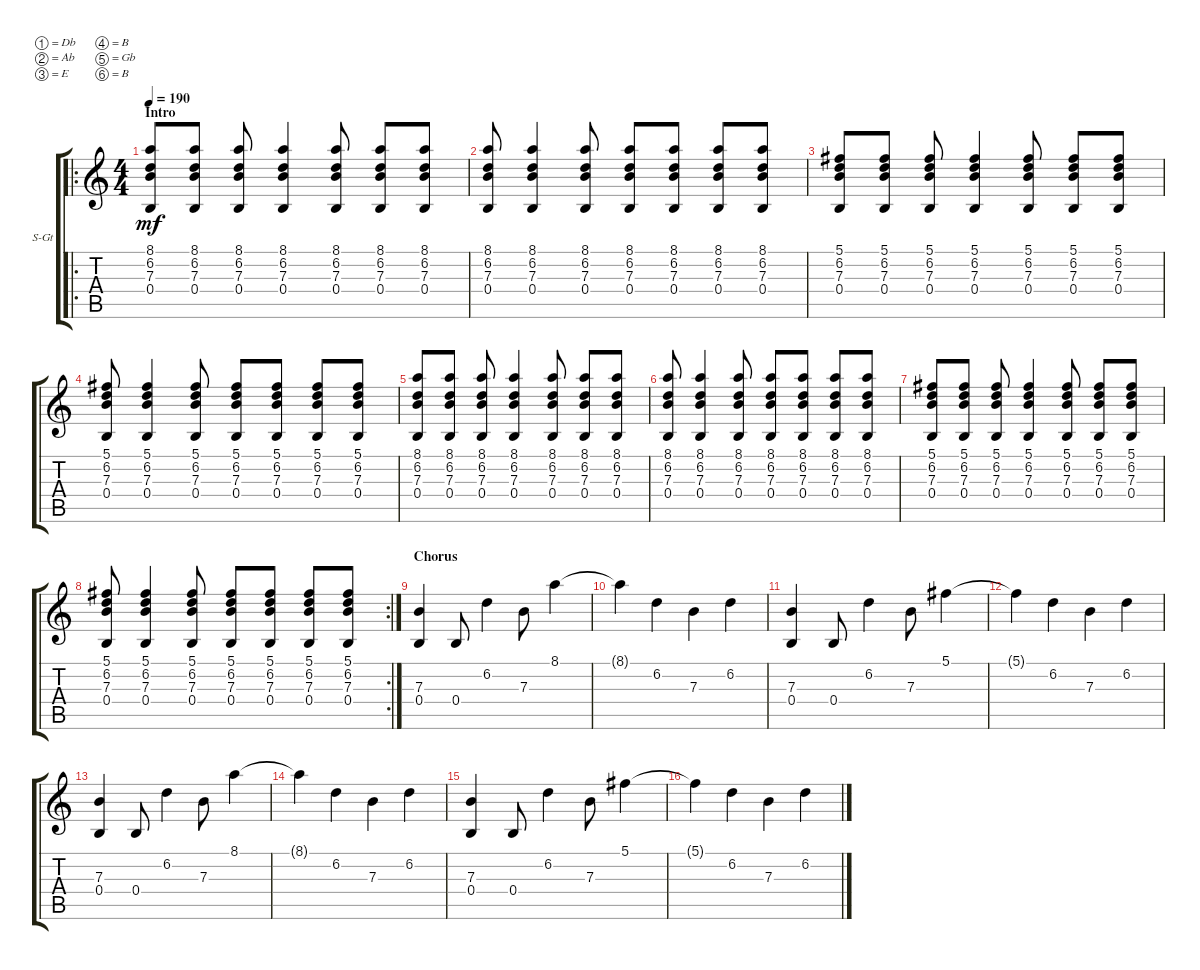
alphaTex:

\bracketExtendMode groupsimilarinstruments
\firstSystemTrackNameOrientation horizontal
\otherSystemsTrackNameOrientation horizontal
\track ("Dan Clean" "S-Gt") {instrument acousticguitarsteel}
\staff {score tabs}
\tuning (Db4 Ab3 E3 B2 Gb2 B1)
\ro
\ts (4 4)
\beaming (8 2 2 2 2)
\section ("" "Intro")
\tempo 190
\clef g2
\ks c
(8.1 6.2 7.3 0.4).8{dy mf instrument acousticguitarsteel} (8.1 6.2 7.3 0.4).8 (8.1 6.2 7.3 0.4).8 (8.1 6.2 7.3 0.4).4 (8.1 6.2 7.3 0.4).8 (8.1 6.2 7.3 0.4).8 (8.1 6.2 7.3 0.4).8 |
(8.1 6.2 7.3 0.4).8 (8.1 6.2 7.3 0.4).4 (8.1 6.2 7.3 0.4).8 (8.1 6.2 7.3 0.4).8 (8.1 6.2 7.3 0.4).8 (8.1 6.2 7.3 0.4).8 (8.1 6.2 7.3 0.4).8 |
(5.1 6.2 7.3 0.4).8 (5.1 6.2 7.3 0.4).8 (5.1 6.2 7.3 0.4).8 (5.1 6.2 7.3 0.4).4 (5.1 6.2 7.3 0.4).8 (5.1 6.2 7.3 0.4).8 (5.1 6.2 7.3 0.4).8 |
(5.1 6.2 7.3 0.4).8 (5.1 6.2 7.3 0.4).4 (5.1 6.2 7.3 0.4).8 (5.1 6.2 7.3 0.4).8 (5.1 6.2 7.3 0.4).8 (5.1 6.2 7.3 0.4).8 (5.1 6.2 7.3 0.4).8 |
(8.1 6.2 7.3 0.4).8 (8.1 6.2 7.3 0.4).8 (8.1 6.2 7.3 0.4).8 (8.1 6.2 7.3 0.4).4 (8.1 6.2 7.3 0.4).8 (8.1 6.2 7.3 0.4).8 (8.1 6.2 7.3 0.4).8 |
(8.1 6.2 7.3 0.4).8 (8.1 6.2 7.3 0.4).4 (8.1 6.2 7.3 0.4).8 (8.1 6.2 7.3 0.4).8 (8.1 6.2 7.3 0.4).8 (8.1 6.2 7.3 0.4).8 (8.1 6.2 7.3 0.4).8 |
(5.1 6.2 7.3 0.4).8 (5.1 6.2 7.3 0.4).8 (5.1 6.2 7.3 0.4).8 (5.1 6.2 7.3 0.4).4 (5.1 6.2 7.3 0.4).8 (5.1 6.2 7.3 0.4).8 (5.1 6.2 7.3 0.4).8 |
\rc 2
(5.1 6.2 7.3 0.4).8 (5.1 6.2 7.3 0.4).4 (5.1 6.2 7.3 0.4).8 (5.1 6.2 7.3 0.4).8 (5.1 6.2 7.3 0.4).8 (5.1 6.2 7.3 0.4).8 (5.1 6.2 7.3 0.4).8 |
\section ("" "Chorus")
(7.3 0.4).4 0.4.8 6.2.4 7.3.8 8.1.4 |
8.1{t}.4 6.2.4 7.3.4 6.2.4 |
(7.3 0.4).4 0.4.8 6.2.4 7.3.8 5.1.4 |
5.1{t}.4 6.2.4 7.3.4 6.2.4 |
(7.3 0.4).4 0.4.8 6.2.4 7.3.8 8.1.4 |
8.1{t}.4 6.2.4 7.3.4 6.2.4 |
(7.3 0.4).4 0.4.8 6.2.4 7.3.8 5.1.4 |
5.1{t}.4 6.2.4 7.3.4 6.2.4
